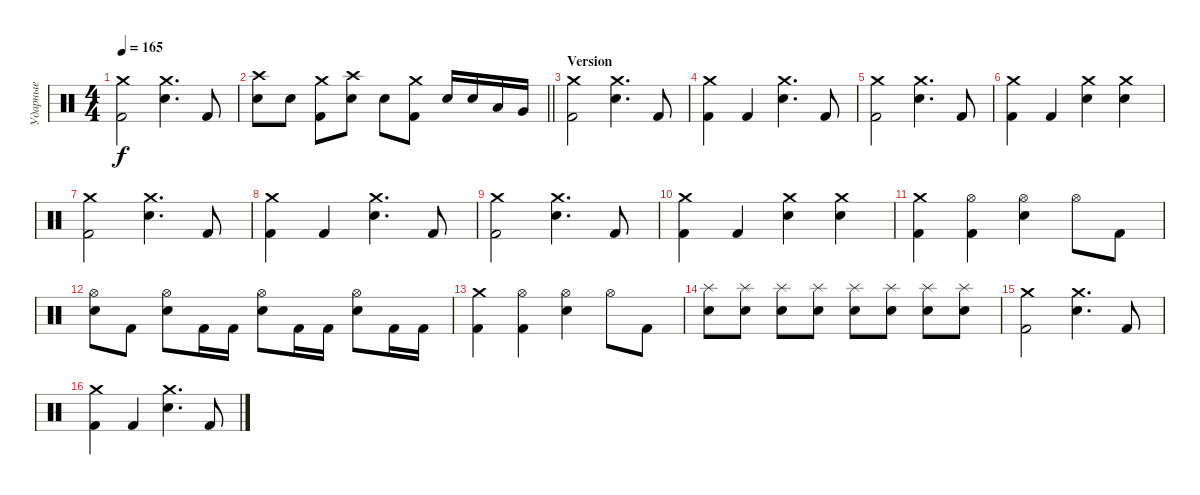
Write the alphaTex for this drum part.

\track ("Ударные" "Ударные") {instrument percussion}
\staff {score}
\articulation defaults
\ts (4 4)
\tempo 165
\clef neutral
\ks c
("Crash medium (hit)" "Kick (hit) 2").2{dy f} ("Crash medium (hit)" "Electric Snare (hit)").4{d} "Kick (hit) 2".8 |
\barLineRight lightlight
("Crash high (hit)" "Electric Snare (hit)").8 "Electric Snare (hit)".8 ("Crash medium (hit)" "Kick (hit) 2").8 ("Crash high (hit)" "Electric Snare (hit)").8 "Electric Snare (hit)".8 ("Crash medium (hit)" "Kick (hit) 2").8 "Electric Snare (hit)".16 "Electric Snare (hit)".16 "Low Tom (hit)".16 "Very Low Tom (hit)".16 |
\section ("" "Version")
("Crash medium (hit)" "Kick (hit) 2").2 ("Crash medium (hit)" "Electric Snare (hit)").4{d} "Kick (hit) 2".8 |
("Crash medium (hit)" "Kick (hit) 2").4 "Kick (hit) 2".4 ("Crash medium (hit)" "Electric Snare (hit)").4{d} "Kick (hit) 2".8 |
("Crash medium (hit)" "Kick (hit) 2").2 ("Crash medium (hit)" "Electric Snare (hit)").4{d} "Kick (hit) 2".8 |
("Crash medium (hit)" "Kick (hit) 2").4 "Kick (hit) 2".4 ("Crash medium (hit)" "Electric Snare (hit)").4 ("Crash medium (hit)" "Electric Snare (hit)").4 |
("Crash medium (hit)" "Kick (hit) 2").2 ("Crash medium (hit)" "Electric Snare (hit)").4{d} "Kick (hit) 2".8 |
("Crash medium (hit)" "Kick (hit) 2").4 "Kick (hit) 2".4 ("Crash medium (hit)" "Electric Snare (hit)").4{d} "Kick (hit) 2".8 |
("Crash medium (hit)" "Kick (hit) 2").2 ("Crash medium (hit)" "Electric Snare (hit)").4{d} "Kick (hit) 2".8 |
("Crash medium (hit)" "Kick (hit) 2").4 "Kick (hit) 2".4 ("Crash medium (hit)" "Electric Snare (hit)").4 ("Crash medium (hit)" "Electric Snare (hit)").4 |
("Crash medium (hit)" "Kick (hit) 2").4 ("Hi-Hat (open)" "Kick (hit) 2").4 ("Hi-Hat (open)" "Electric Snare (hit)").4 "Hi-Hat (open)".8 "Kick (hit) 2".8 |
("Hi-Hat (open)" "Electric Snare (hit)").8 "Kick (hit) 2".8 ("Hi-Hat (open)" "Electric Snare (hit)").8 "Kick (hit) 2".16 "Kick (hit) 2".16 ("Hi-Hat (open)" "Electric Snare (hit)").8 "Kick (hit) 2".16 "Kick (hit) 2".16 ("Hi-Hat (open)" "Electric Snare (hit)").8 "Kick (hit) 2".16 "Kick (hit) 2".16 |
("Crash medium (hit)" "Kick (hit) 2").4 ("Hi-Hat (open)" "Kick (hit) 2").4 ("Hi-Hat (open)" "Electric Snare (hit)").4 "Hi-Hat (open)".8 "Kick (hit) 2".8 |
("Splash (hit)" "Electric Snare (hit)").8 ("Splash (hit)" "Electric Snare (hit)").8 ("Splash (hit)" "Electric Snare (hit)").8 ("Splash (hit)" "Electric Snare (hit)").8 ("Splash (hit)" "Electric Snare (hit)").8 ("Splash (hit)" "Electric Snare (hit)").8 ("Splash (hit)" "Electric Snare (hit)").8 ("Splash (hit)" "Electric Snare (hit)").8 |
("Crash medium (hit)" "Kick (hit) 2").2 ("Crash medium (hit)" "Electric Snare (hit)").4{d} "Kick (hit) 2".8 |
("Crash medium (hit)" "Kick (hit) 2").4 "Kick (hit) 2".4 ("Crash medium (hit)" "Electric Snare (hit)").4{d} "Kick (hit) 2".8
